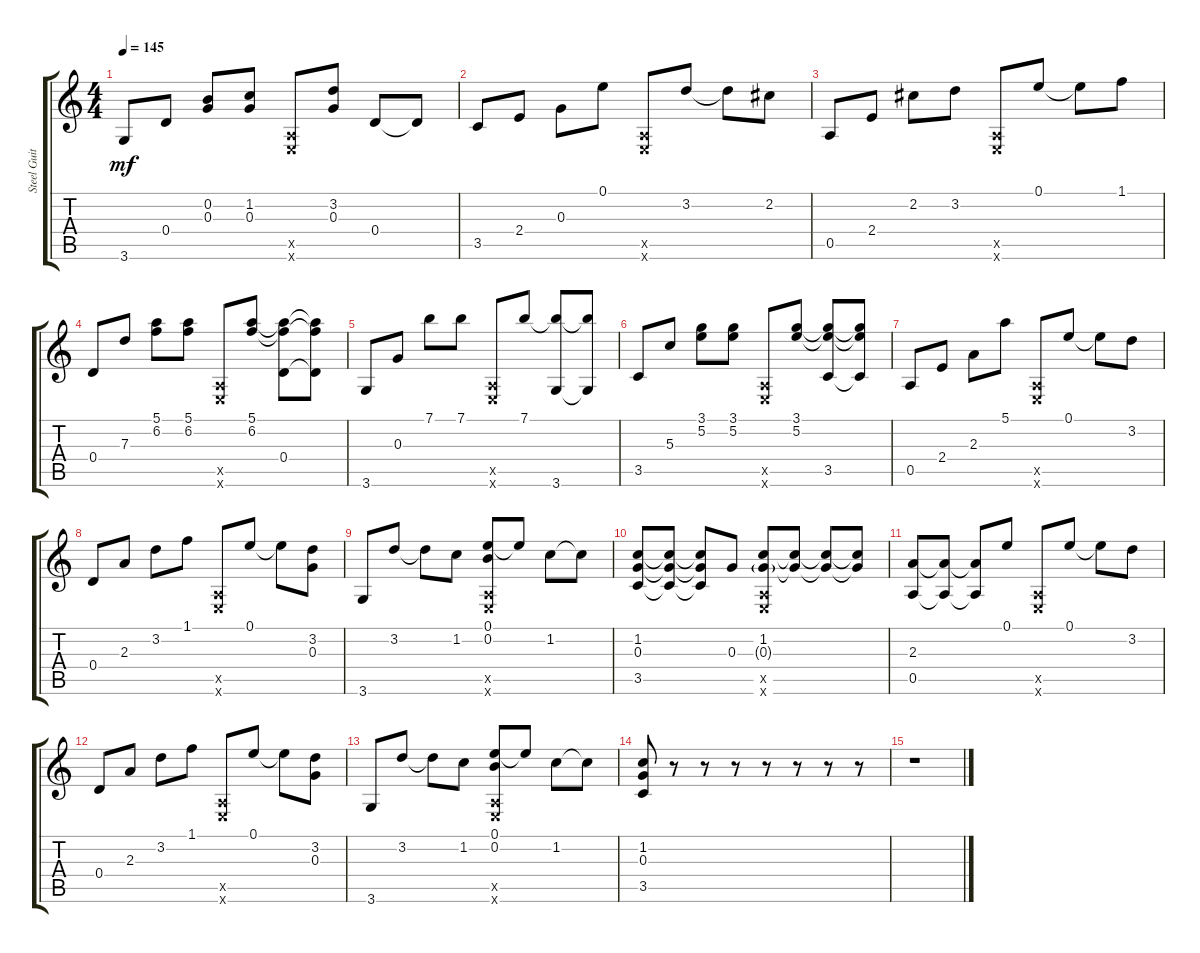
\track ("Steel Guitar" "Steel Guit") {instrument acousticguitarsteel}
\staff {score tabs}
\tuning (E4 B3 G3 D3 A2 E2) {hide}
\ts (4 4)
\tempo 145
\clef g2
\ks c
3.6.8{dy mf} 0.4.8 (0.2 0.3).8 (1.2 0.3).8 (0.5{x} 0.6{x}).8 (3.2 0.3).8 0.4.8 0.4{t}.8 |
3.5.8 2.4.8 0.3.8 0.1.8 (0.5{x} 0.6{x}).8 3.2.8 3.2{t}.8 2.2.8 |
0.5.8 2.4.8 2.2.8 3.2.8 (0.5{x} 0.6{x}).8 0.1.8 0.1{t}.8 1.1.8 |
0.4.8 7.3.8 (5.1 6.2).8 (5.1 6.2).8 (0.5{x} 0.6{x}).8 (5.1 6.2).8 (5.1{t} 6.2{t} 0.4).8 (5.1{t} 6.2{t} 0.4{t}).8 |
3.6.8 0.3.8 7.1.8 7.1.8 (0.5{x} 0.6{x}).8 7.1.8 (7.1{t} 3.6).8 (7.1{t} 3.6{t}).8 |
3.5.8 5.3.8 (3.1 5.2).8 (3.1 5.2).8 (0.5{x} 0.6{x}).8 (3.1 5.2).8 (3.1{t} 5.2{t} 3.5).8 (3.1{t} 5.2{t} 3.5{t}).8 |
0.5.8 2.4.8 2.3.8 5.1.8 (0.5{x} 0.6{x}).8 0.1.8 0.1{t}.8 3.2.8 |
0.4.8 2.3.8 3.2.8 1.1.8 (0.5{x} 0.6{x}).8 0.1.8 0.1{t}.8 (3.2 0.3).8 |
3.6.8 3.2.8 3.2{t}.8 1.2.8 (0.1 0.2 0.5{x} 0.6{x}).8 0.1{t}.8 1.2.8 1.2{t}.8 |
(1.2 0.3 3.5).8 (1.2{t} 0.3{t} 3.5{t}).8 (1.2{t} 0.3{t} 3.5{t}).8 0.3.8 (1.2 0.3{g} 0.5{x} 0.6{x}).8 (1.2{t} 0.3{t}).8 (1.2{t} 0.3{t}).8 (1.2{t} 0.3{t}).8 |
(2.3 0.5).8 (2.3{t} 0.5{t}).8 (2.3{t} 0.5{t}).8 0.1.8 (0.5{x} 0.6{x}).8 0.1.8 0.1{t}.8 3.2.8 |
0.4.8 2.3.8 3.2.8 1.1.8 (0.5{x} 0.6{x}).8 0.1.8 0.1{t}.8 (3.2 0.3).8 |
3.6.8 3.2.8 3.2{t}.8 1.2.8 (0.1 0.2 0.5{x} 0.6{x}).8 0.1{t}.8 1.2.8 1.2{t}.8 |
(1.2 0.3 3.5).8 r.8 r.8 r.8 r.8 r.8 r.8 r.8 |
r.1
